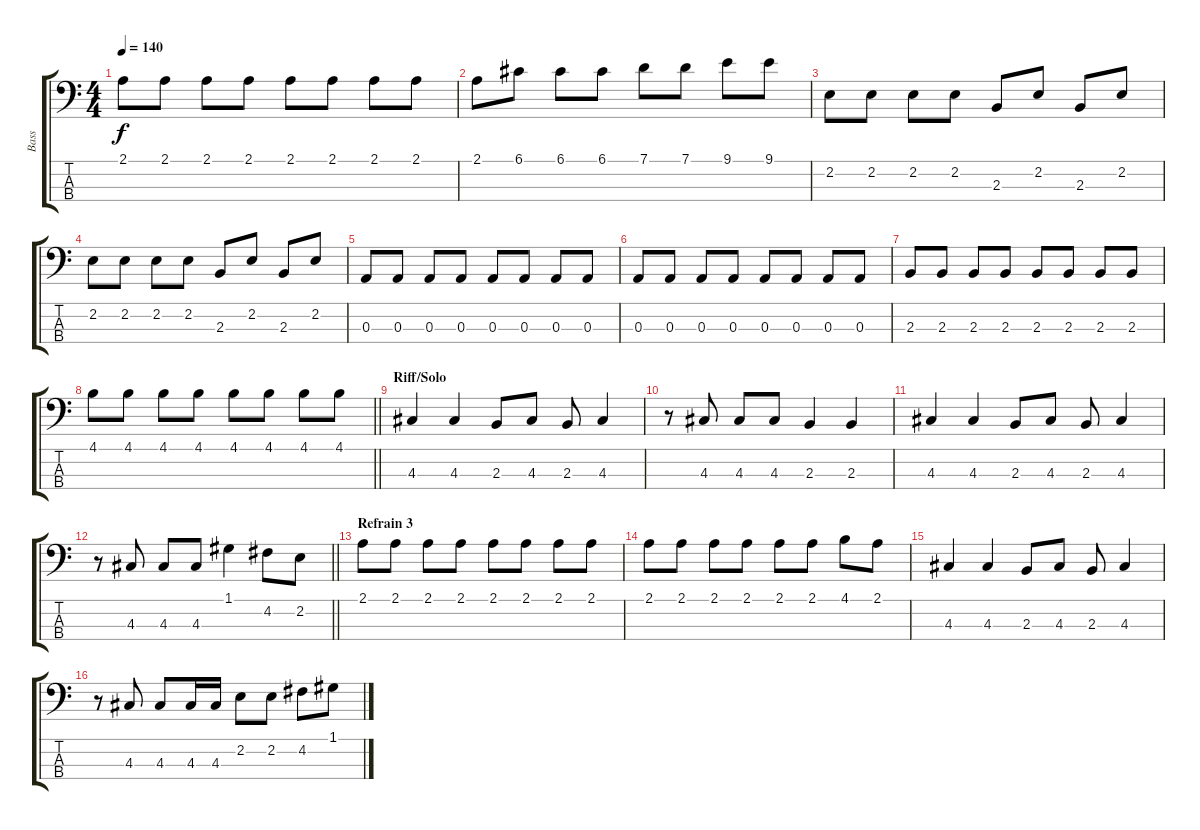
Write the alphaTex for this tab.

\track ("Bass" "Bass") {instrument electricbassfinger}
\staff {score tabs}
\tuning (G2 D2 A1 E1) {hide}
\ts (4 4)
\tempo 140
\clef f4
\ks c
2.1.8{dy f} 2.1.8 2.1.8 2.1.8 2.1.8 2.1.8 2.1.8 2.1.8 |
2.1.8 6.1.8 6.1.8 6.1.8 7.1.8 7.1.8 9.1.8 9.1.8 |
2.2.8 2.2.8 2.2.8 2.2.8 2.3.8 2.2.8 2.3.8 2.2.8 |
2.2.8 2.2.8 2.2.8 2.2.8 2.3.8 2.2.8 2.3.8 2.2.8 |
0.3.8 0.3.8 0.3.8 0.3.8 0.3.8 0.3.8 0.3.8 0.3.8 |
0.3.8 0.3.8 0.3.8 0.3.8 0.3.8 0.3.8 0.3.8 0.3.8 |
2.3.8 2.3.8 2.3.8 2.3.8 2.3.8 2.3.8 2.3.8 2.3.8 |
\barLineRight lightlight
4.1.8 4.1.8 4.1.8 4.1.8 4.1.8 4.1.8 4.1.8 4.1.8 |
\section ("" "Riff/Solo")
4.3.4 4.3.4 2.3.8 4.3.8 2.3.8 4.3.4 |
r.8 4.3.8 4.3.8 4.3.8 2.3.4 2.3.4 |
4.3.4 4.3.4 2.3.8 4.3.8 2.3.8 4.3.4 |
\barLineRight lightlight
r.8 4.3.8 4.3.8 4.3.8 1.1.4 4.2.8 2.2.8 |
\section ("" "Refrain 3")
2.1.8 2.1.8 2.1.8 2.1.8 2.1.8 2.1.8 2.1.8 2.1.8 |
2.1.8 2.1.8 2.1.8 2.1.8 2.1.8 2.1.8 4.1.8 2.1.8 |
4.3.4 4.3.4 2.3.8 4.3.8 2.3.8 4.3.4 |
r.8 4.3.8 4.3.8 4.3.16 4.3.16 2.2.8 2.2.8 4.2.8 1.1.8
